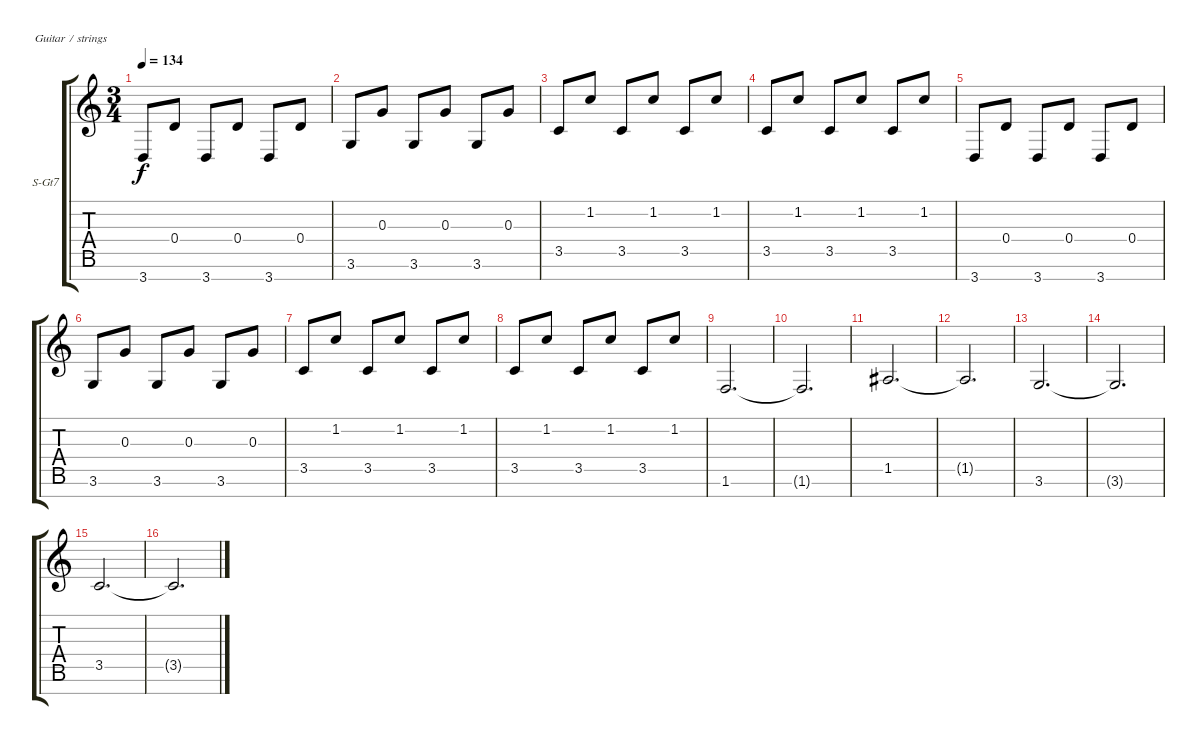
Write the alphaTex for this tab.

\bracketExtendMode groupsimilarinstruments
\firstSystemTrackNameOrientation horizontal
\otherSystemsTrackNameOrientation horizontal
\track ("Moog Taurus" "S-Gt7") {instrument lead2sawtooth}
\staff {score tabs}
\tuning (E4 B3 G3 D3 A2 E2 B1)
\displaytranspose 12
\ts (3 4)
\tempo 134
\clef g2
\ks c
3.7.8{dy f} 0.4.8 3.7.8 0.4.8 3.7.8 0.4.8 |
3.6.8 0.3.8 3.6.8 0.3.8 3.6.8 0.3.8 |
3.5.8 1.2.8 3.5.8 1.2.8 3.5.8 1.2.8 |
3.5.8 1.2.8 3.5.8 1.2.8 3.5.8 1.2.8 |
3.7.8 0.4.8 3.7.8 0.4.8 3.7.8 0.4.8 |
3.6.8 0.3.8 3.6.8 0.3.8 3.6.8 0.3.8 |
3.5.8 1.2.8 3.5.8 1.2.8 3.5.8 1.2.8 |
3.5.8 1.2.8 3.5.8 1.2.8 3.5.8 1.2.8 |
1.6.2{d} |
1.6{t}.2{d} |
1.5.2{d} |
1.5{t}.2{d} |
3.6.2{d} |
3.6{t}.2{d} |
3.5.2{d} |
3.5{t}.2{d}
